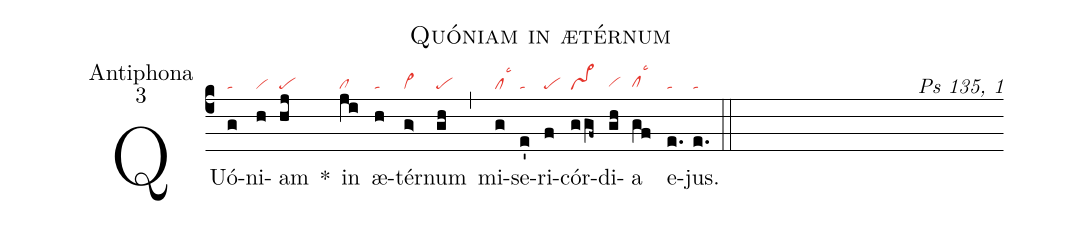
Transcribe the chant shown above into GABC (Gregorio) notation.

name:Quóniam in ætérnum;
office-part:Antiphona;
mode:3;
commentary:Ps 135, 1;
nabc-lines:1;
%%
(c4)
QUó(g|ta)ni(h|vi)am(hj|pe) *()
in(ji|cl) æ(h|ta)tér(g>|vi>)num(gh|pe) (,)
mi(g|cllsc3)se(e'|ta)ri(f|pe)cór(ggf~|vs>)di(gh|vihg)a(gf|clhglsc3) e(e.|ta)jus.(e.|ta) (::)
